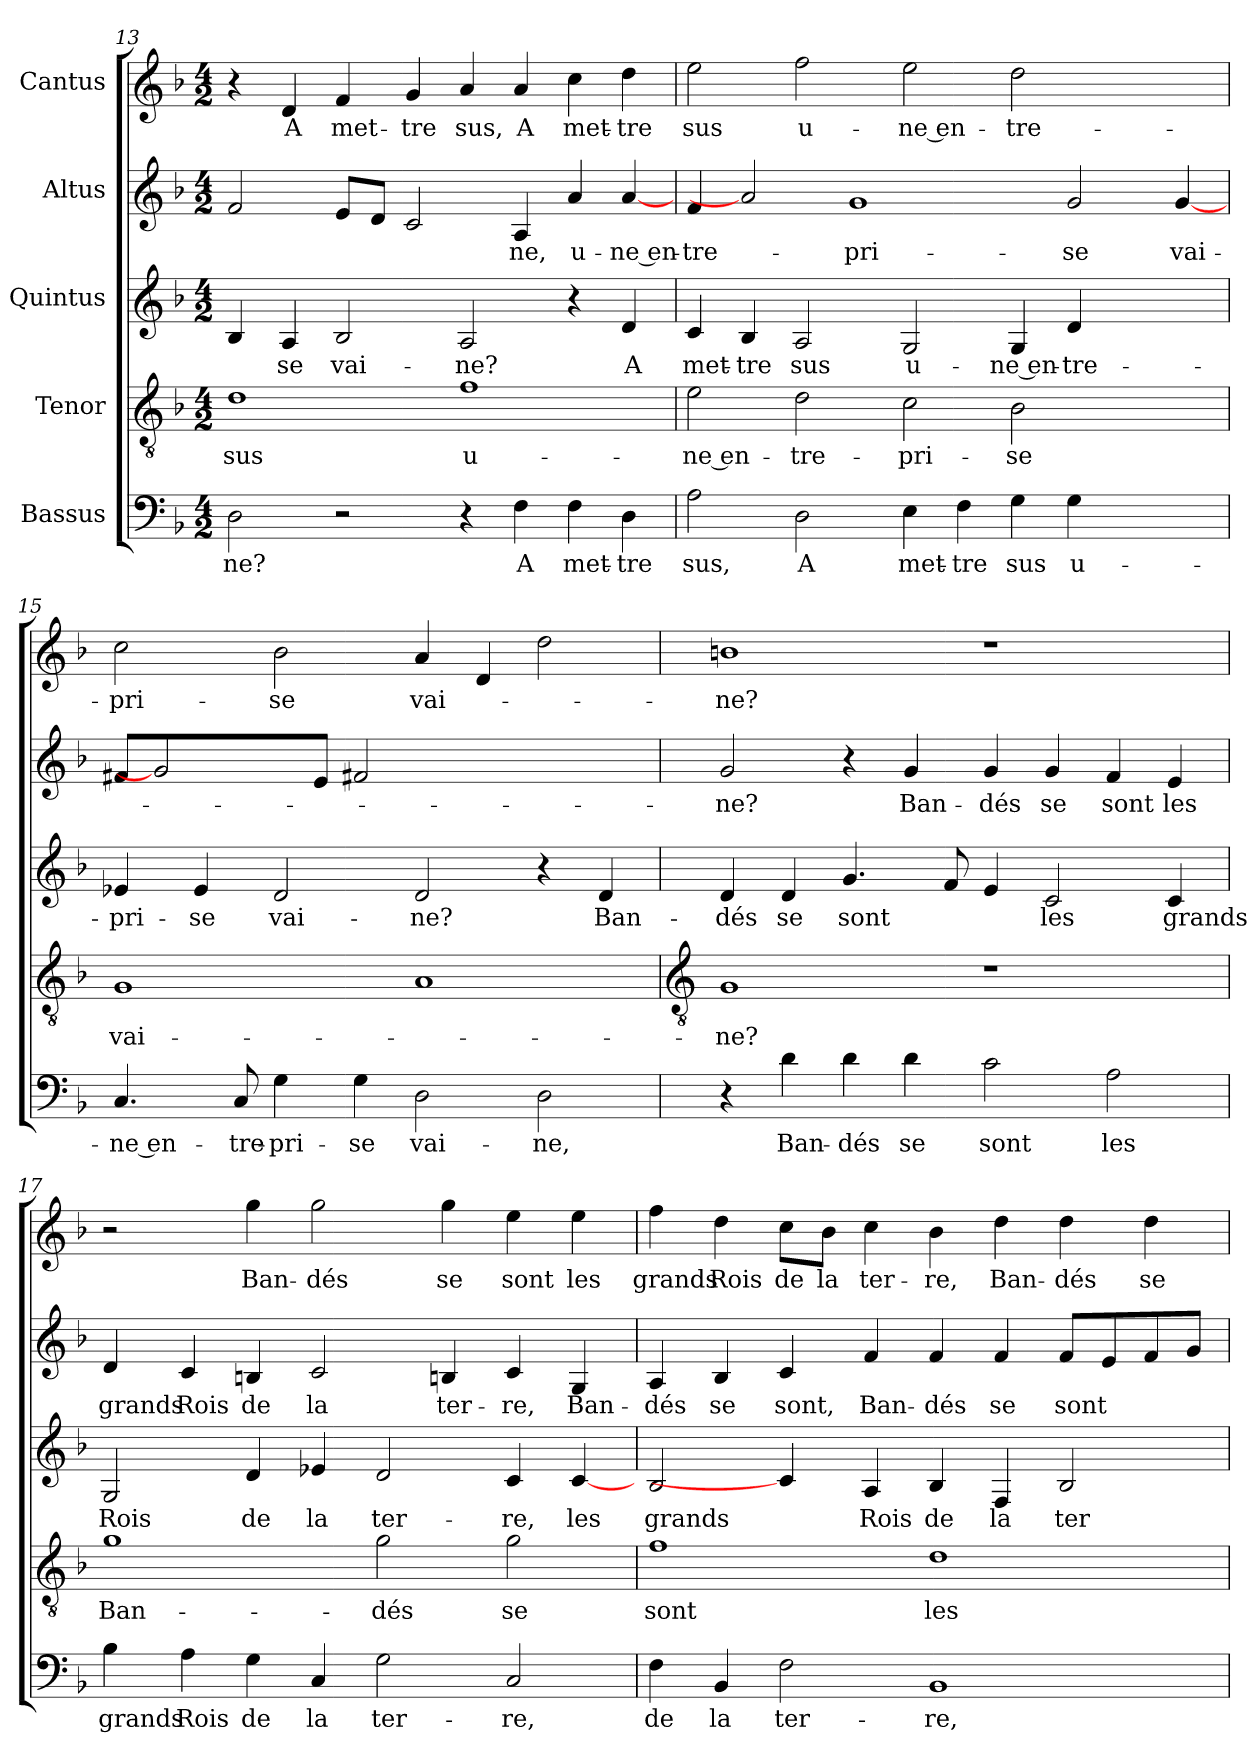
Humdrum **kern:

**kern	**text	**kern	**text	**kern	**text	**kern	**text	**kern	**text
*part5	*part5	*part4	*part4	*part3	*part3	*part2	*part2	*part1	*part1
*staff5	*staff5	*staff4	*staff4	*staff3	*staff3	*staff2	*staff2	*staff1	*staff1
*I"Bassus	*	*I"Tenor	*	*I"Quintus	*	*I"Altus	*	*I"Cantus	*
*clefF4	*	*clefGv2	*	*clefG2	*	*clefG2	*	*clefG2	*
*k[b-]	*	*k[b-]	*	*k[b-]	*	*k[b-]	*	*k[b-]	*
*F:	*	*F:	*	*F:	*	*F:	*	*F:	*
*M4/2	*	*M4/2	*	*M4/2	*	*M4/2	*	*M4/2	*
=13	=13	=13	=13	=13	=13	=13	=13	=13	=13
!	!LO:LY:b	!	!LO:LY:b	!	!	!	!	!	!
2D	-ne?	1d	sus	4B-	.	2f	.	4r	.
!	!	!	!	!	!LO:LY:b	!	!	!	!LO:LY:b
.	.	.	.	4A	se	.	.	4d	A
!	!	!	!	!	!LO:LY:b	!	!	!	!LO:LY:b
2r	.	.	.	2B-	vai-	8eL	.	4f	met-
.	.	.	.	.	.	8dJ	.	.	.
!	!	!	!	!	!	!	!	!	!LO:LY:b
.	.	.	.	.	.	2c	.	4g	-tre
!	!	!	!LO:LY:b	!	!LO:LY:b	!	!	!	!LO:LY:b
4r	.	1f	u-	2A	-ne?	.	.	4a	sus,
!	!LO:LY:b	!	!	!	!	!	!LO:LY:b	!	!LO:LY:b
4F	A	.	.	.	.	4A	-ne,	4a	A
!	!LO:LY:b	!	!	!	!	!	!LO:LY:b	!	!LO:LY:b
4F	met-	.	.	4r	.	4a	u-	4cc	met-
!	!LO:LY:b	!	!	!	!LO:LY:b	!	!LO:LY:b	!	!LO:LY:b
4D	-tre	.	.	4d	A	[4a	-ne en-	4dd	-tre
=14	=14	=14	=14	=14	=14	=14	=14	=14	=14
!	!LO:LY:b	!	!LO:LY:b	!	!LO:LY:b	!	!LO:LY:b	!	!LO:LY:b
2A	sus,	2e	-ne en-	4c	met-	4f	-tre-	2ee	sus
!	!	!	!	!	!LO:LY:b	!	!	!	!
.	.	.	.	4B-	-tre	2a]	.	.	.
!	!LO:LY:b	!	!LO:LY:b	!	!LO:LY:b	!	!	!	!LO:LY:b
2D	A	2d	-tre-	2A	sus	.	.	2ff	u-
!	!	!	!	!	!	!	!LO:LY:b	!	!
.	.	.	.	.	.	1g	-pri-	.	.
!	!LO:LY:b	!	!LO:LY:b	!	!LO:LY:b	!	!	!	!LO:LY:b
4E	met-	2c	-pri-	2G	u-	.	.	2ee	-ne en-
!	!LO:LY:b	!	!	!	!	!	!	!	!
4F	-tre	.	.	.	.	.	.	.	.
!	!LO:LY:b	!	!LO:LY:b	!	!LO:LY:b	!	!	!	!LO:LY:b
4G	sus	2B-	-se	4G	-ne en-	.	.	2dd	-tre-
!	!LO:LY:b	!	!	!	!LO:LY:b	!	!LO:LY:b	!	!
4G	u-	.	.	4d	-tre-	2g	-se	.	.
2ryy	.	2ryy	.	2ryy	.	.	.	2ryy	.
!	!	!	!	!	!	!	!LO:LY:b	!	!
.	.	.	.	.	.	[4g	vai-	.	.
=15	=15	=15	=15	=15	=15	=15	=15	=15	=15
!	!LO:LY:b	!	!LO:LY:b	!	!LO:LY:b	!	!	!	!LO:LY:b
4.C	-ne en-	1G	vai-	4e-X	-pri-	8f#XL	.	2cc	-pri-
.	.	.	.	.	.	2g]	.	.	.
!	!	!	!	!	!LO:LY:b	!	!	!	!
.	.	.	.	4e-	-se	.	.	.	.
!	!LO:LY:b	!	!	!	!	!	!	!	!
8C	-tre-	.	.	.	.	.	.	.	.
!	!LO:LY:b	!	!	!	!LO:LY:b	!	!	!	!LO:LY:b
4G	-pri-	.	.	2d	vai-	.	.	2b-	-se
.	.	.	.	.	.	8eJ	.	.	.
!	!LO:LY:b	!	!	!	!	!	!	!	!
4G	-se	.	.	.	.	2f#X	.	.	.
!	!LO:LY:b	!	!	!	!LO:LY:b	!	!	!	!LO:LY:b
2D	vai-	1A	.	2d	-ne?	.	.	4a	vai-
.	.	.	.	.	.	2.ryy	.	4d	.
!	!LO:LY:b	!	!	!	!	!	!	!	!
2D	-ne,	.	.	4r	.	.	.	2dd	.
!	!	!	!	!	!LO:LY:b	!	!	!	!
.	.	.	.	4d	Ban-	.	.	.	.
!!LO:LB:g=z
=16	=16	=16	=16	=16	=16	=16	=16	=16	=16
*	*	*clefGv2	*	*	*	*	*	*	*
!	!	!	!LO:LY:b	!	!LO:LY:b	!	!LO:LY:b	!	!LO:LY:b
4r	.	1G	-ne?	4d	-dés	2g	-ne?	1bn	-ne?
!	!LO:LY:b	!	!	!	!LO:LY:b	!	!	!	!
4d	Ban-	.	.	4d	se	.	.	.	.
!	!LO:LY:b	!	!	!	!LO:LY:b	!	!	!	!
4d	-dés	.	.	4.g	sont	4r	.	.	.
!	!LO:LY:b	!	!	!	!	!	!LO:LY:b	!	!
4d	se	.	.	.	.	4g	Ban-	.	.
.	.	.	.	8f	.	.	.	.	.
!	!LO:LY:b	!	!	!	!	!	!LO:LY:b	!	!
2c	sont	1r	.	4e	.	4g	-dés	1r	.
!	!	!	!	!	!LO:LY:b	!	!LO:LY:b	!	!
.	.	.	.	2c	les	4g	se	.	.
!	!LO:LY:b	!	!	!	!	!	!LO:LY:b	!	!
2A	les	.	.	.	.	4f	sont	.	.
!	!	!	!	!	!LO:LY:b	!	!LO:LY:b	!	!
.	.	.	.	4c	grands	4e	les	.	.
=17	=17	=17	=17	=17	=17	=17	=17	=17	=17
!	!LO:LY:b	!	!LO:LY:b	!	!LO:LY:b	!	!LO:LY:b	!	!
4B-	grands	1g	Ban-	2G	Rois	4d	grands	2r	.
!	!LO:LY:b	!	!	!	!	!	!LO:LY:b	!	!
4A	Rois	.	.	.	.	4c	Rois	.	.
!	!LO:LY:b	!	!	!	!LO:LY:b	!	!LO:LY:b	!	!LO:LY:b
4G	de	.	.	4d	de	4Bn	de	4gg	Ban-
!	!LO:LY:b	!	!	!	!LO:LY:b	!	!LO:LY:b	!	!LO:LY:b
4C	la	.	.	4e-X	la	2c	la	2gg	-dés
!	!LO:LY:b	!	!LO:LY:b	!	!LO:LY:b	!	!	!	!
2G	ter-	2g	-dés	2d	ter-	.	.	.	.
!	!	!	!	!	!	!	!LO:LY:b	!	!LO:LY:b
.	.	.	.	.	.	4Bn	ter-	4gg	se
!	!LO:LY:b	!	!LO:LY:b	!	!LO:LY:b	!	!LO:LY:b	!	!LO:LY:b
2C	-re,	2g	se	4c	-re,	4c	-re,	4ee	sont
!	!	!	!	!	!LO:LY:b	!	!LO:LY:b	!	!LO:LY:b
.	.	.	.	[4c	les	4G	Ban-	4ee	les
=18	=18	=18	=18	=18	=18	=18	=18	=18	=18
!	!LO:LY:b	!	!LO:LY:b	!	!LO:LY:b	!	!LO:LY:b	!	!LO:LY:b
4F	de	1f	sont	2B-	grands	4A	-dés	4ff	grands
!	!LO:LY:b	!	!	!	!	!	!LO:LY:b	!	!LO:LY:b
4BB-	la	.	.	.	.	4B-	se	4dd	Rois
!	!LO:LY:b	!	!	!	!	!	!LO:LY:b	!	!LO:LY:b
2F	ter-	.	.	4c]	.	4c	sont,	8cc\L	de
!	!	!	!	!	!	!	!	!	!LO:LY:b
.	.	.	.	.	.	.	.	8b-\J	la
!	!	!	!	!	!LO:LY:b	!	!LO:LY:b	!	!LO:LY:b
.	.	.	.	4A	Rois	4f	Ban-	4cc	ter-
!	!LO:LY:b	!	!LO:LY:b	!	!LO:LY:b	!	!LO:LY:b	!	!LO:LY:b
1BB-	-re,	1d	les	4B-	de	4f	-dés	4b-	-re,
!	!	!	!	!	!LO:LY:b	!	!LO:LY:b	!	!LO:LY:b
.	.	.	.	4F	la	4f	se	4dd	Ban-
!	!	!	!	!	!LO:LY:b	!	!LO:LY:b	!	!LO:LY:b
.	.	.	.	2B-	ter-	8fL	sont	4dd	-dés
.	.	.	.	.	.	8e	.	.	.
!	!	!	!	!	!	!	!	!	!LO:LY:b
.	.	.	.	.	.	8f	.	4dd	se
.	.	.	.	.	.	8gJ	.	.	.
=	=	=	=	=	=	=	=	=	=
*-	*-	*-	*-	*-	*-	*-	*-	*-	*-
